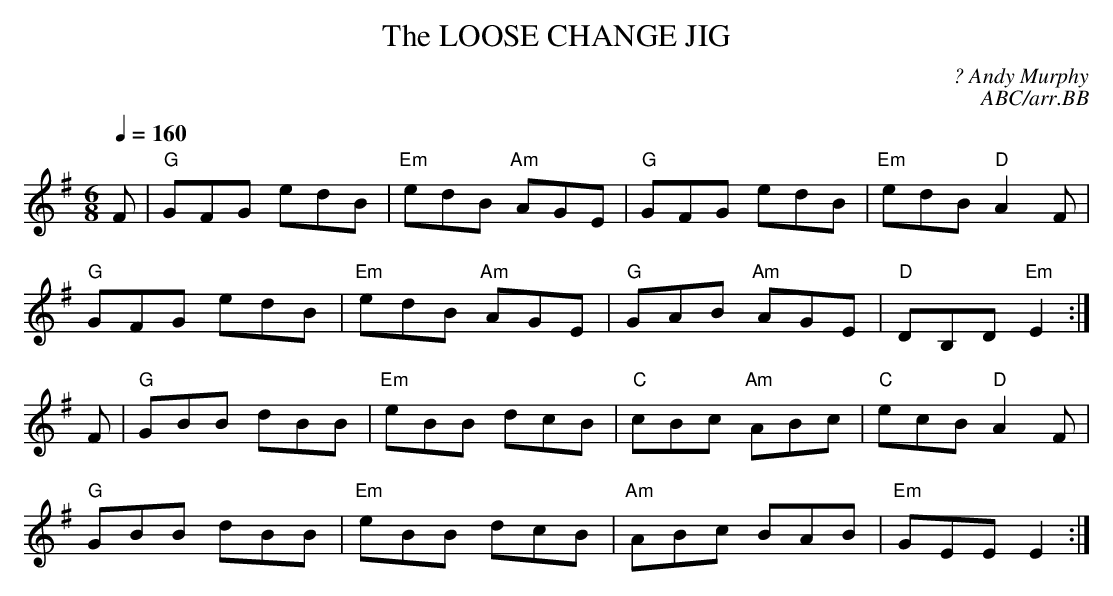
X:1
T:LOOSE CHANGE JIG, The
C:? Andy Murphy
C:ABC/arr.BB
Q:1/4=160
M:6/8
L:1/8
K:G
F|"G"GFG edB|"Em"edB "Am"AGE|"G"GFG edB|"Em"edB "D"A2F|
"G"GFG edB|"Em"edB "Am"AGE|"G"GAB "Am"AGE|"D"DB,D "Em"E2 :|
F|"G"GBB dBB|"Em"eBB dcB|"C"cBc "Am"ABc|"C"ecB "D"A2F|
"G"GBB dBB|"Em"eBB dcB|"Am"ABc BAB|"Em"GEE E2 :|
